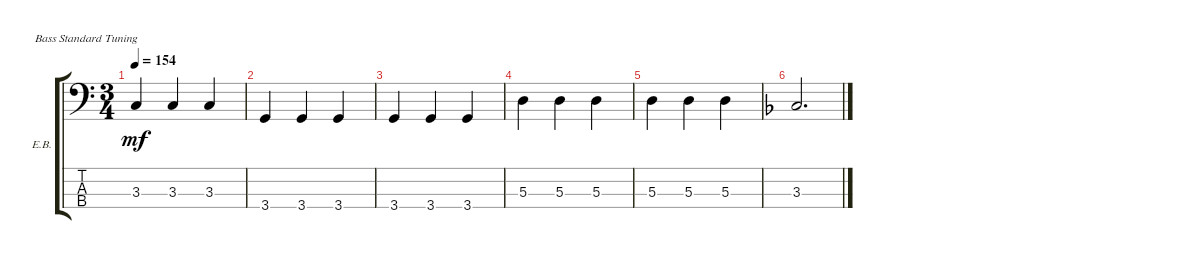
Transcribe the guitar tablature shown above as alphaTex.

\defaultSystemsLayout 4
\bracketExtendMode groupsimilarinstruments
\firstSystemTrackNameOrientation horizontal
\otherSystemsTrackNameOrientation horizontal
\track ("Electric Bass" "E.B.") {multiBarRest instrument electricbassfinger}
\staff {score tabs}
\tuning (G2 D2 A1 E1)
\ts (3 4)
\tempo 154
\clef f4
\ks c
3.3.4{dy mf} 3.3.4 3.3.4 |
3.4.4 3.4.4 3.4.4 |
3.4.4 3.4.4 3.4.4 |
5.3.4 5.3.4 5.3.4 |
5.3.4 5.3.4 5.3.4 |
\ks f
3.3.2{d}
